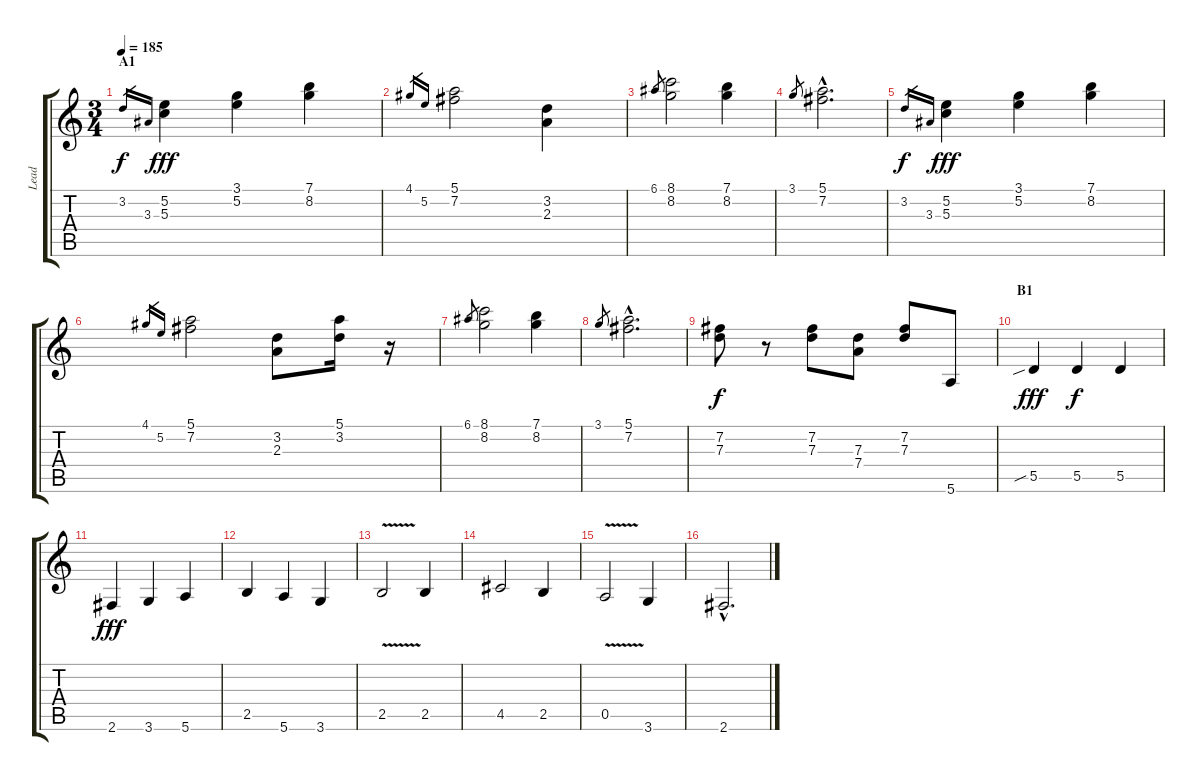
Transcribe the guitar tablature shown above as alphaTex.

\track ("Lead" "Lead") {instrument electricguitarjazz}
\staff {score tabs}
\tuning (E4 B3 G3 D3 A2 E2) {hide}
\ts (3 4)
\section ("" "A1")
\tempo 185
\clef g2
\ks c
3.2.16{gr dy f instrument electricguitarjazz} 3.3.16{gr} (5.2 5.3).4{dy fff} (3.1 5.2).4 (7.1 8.2).4 |
4.1.16{gr} 5.2.16{gr} (5.1 7.2).2 (3.2 2.3).4 |
6.1.8{gr} (8.1 8.2).2 (7.1 8.2).4 |
3.1.8{gr} (5.1{hac} 7.2{hac}).2{d} |
3.2.16{gr dy f} 3.3.16{gr} (5.2 5.3).4{dy fff} (3.1 5.2).4 (7.1 8.2).4 |
4.1.16{gr} 5.2.16{gr} (5.1 7.2).2 (3.2 2.3).8 (5.1 3.2).16 r.16 |
6.1.8{gr} (8.1 8.2).2 (7.1 8.2).4 |
3.1.8{gr} (5.1{hac} 7.2{hac}).2{d} |
(7.2 7.3).8{dy f} r.8 (7.2 7.3).8 (7.3 7.4).8 (7.2 7.3).8 5.6.8{volume 16 instrument electricguitarclean} |
\section ("" "B1")
5.5{sib}.4{dy fff} 5.5.4{dy f} 5.5.4 |
2.6.4{dy fff} 3.6.4 5.6.4 |
2.5.4 5.6.4 3.6.4 |
2.5{v}.2 2.5.4 |
4.5.2 2.5.4 |
0.5{v}.2 3.6.4 |
2.6{hac}.2{d}
